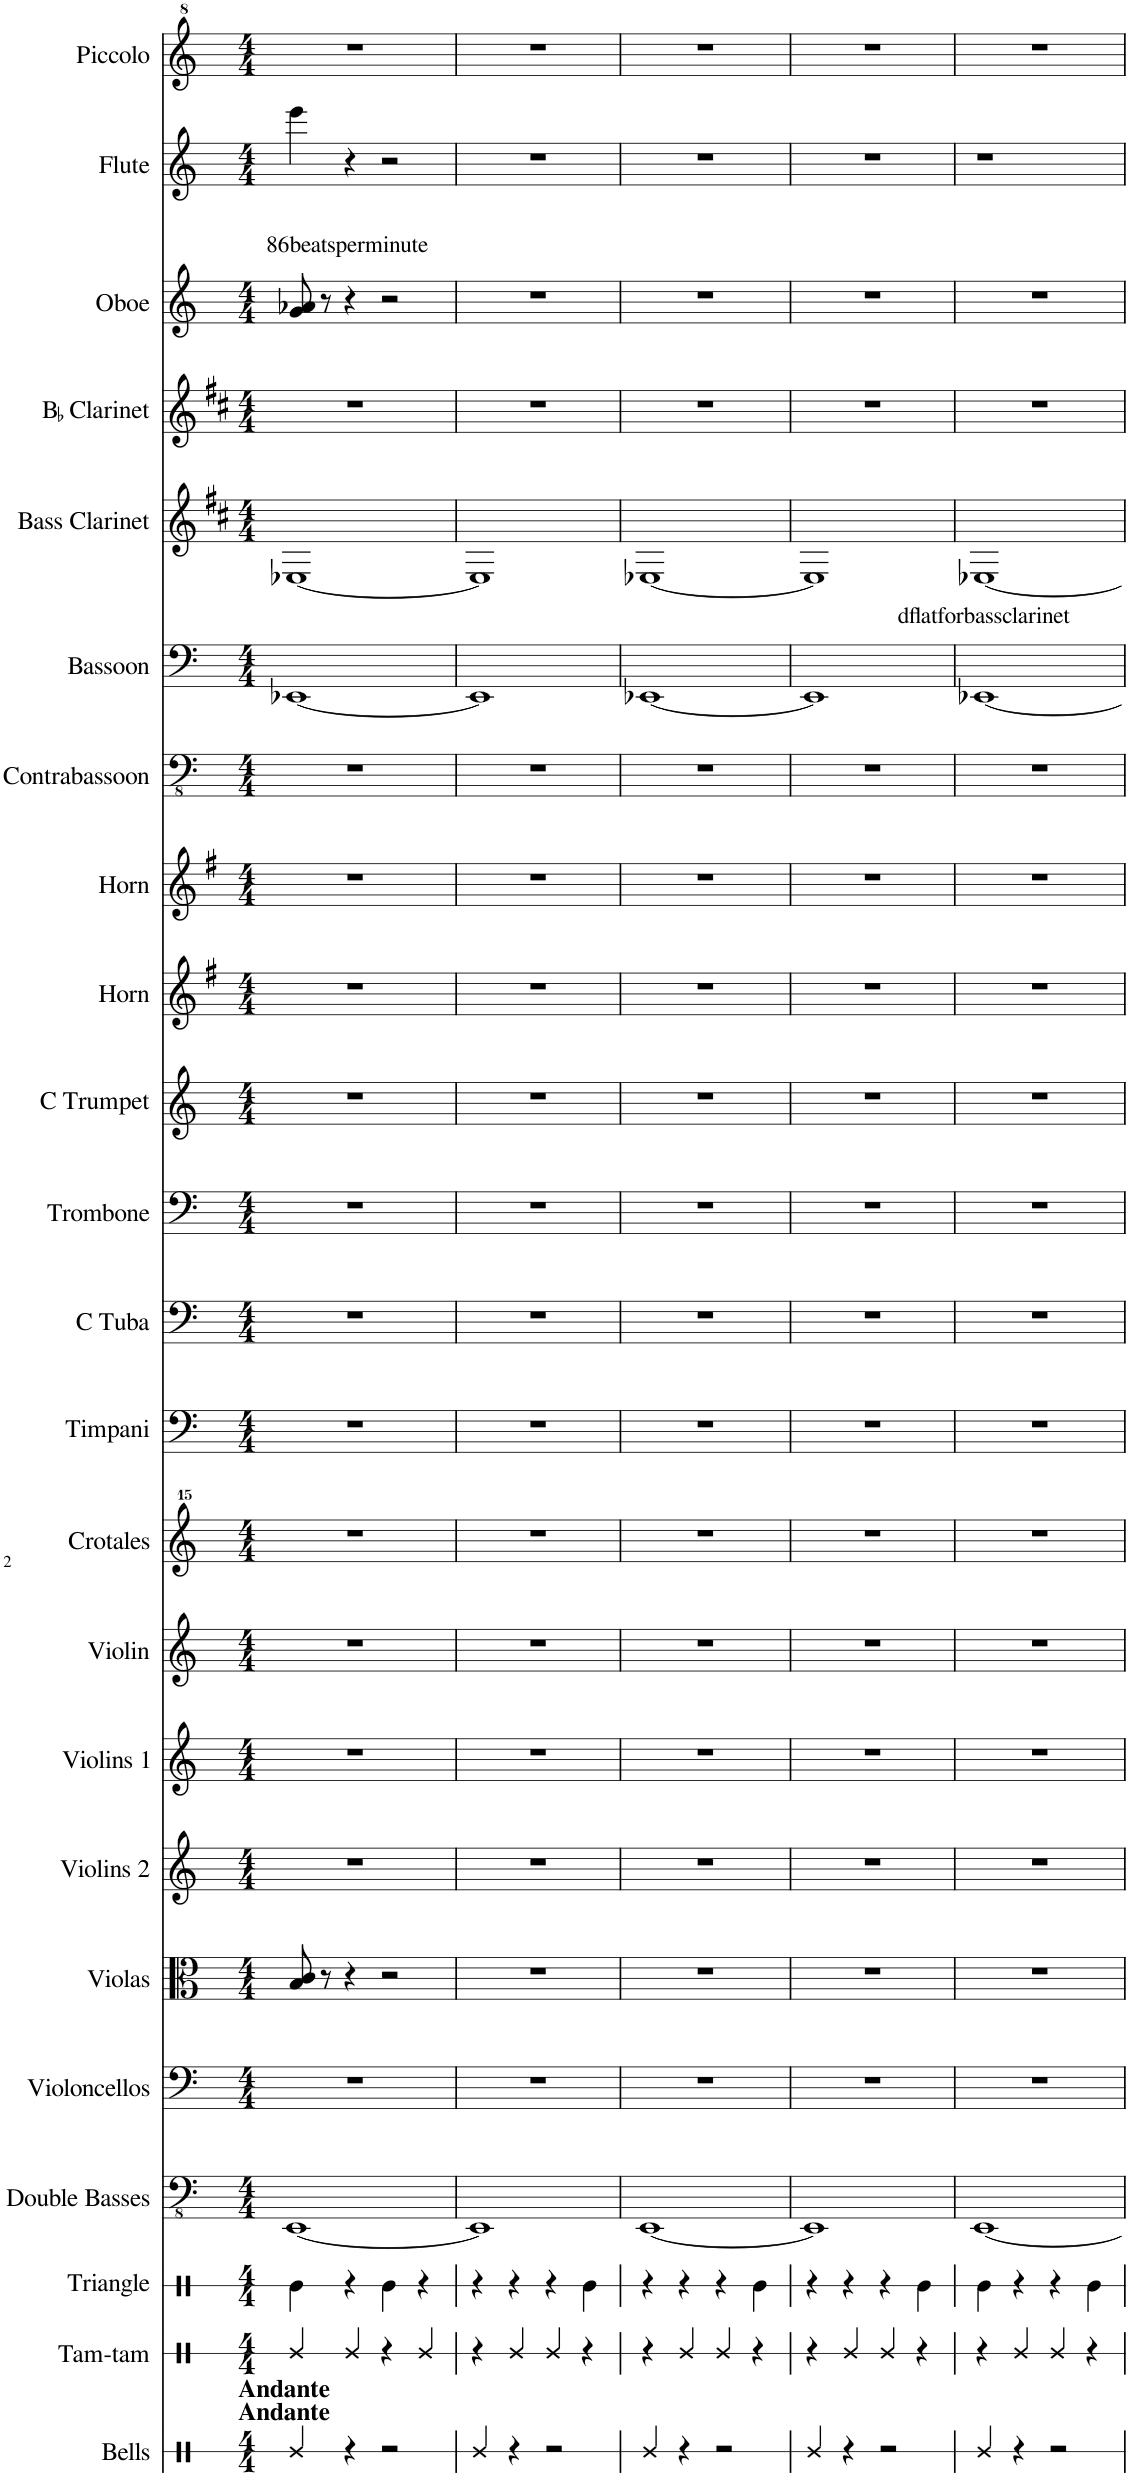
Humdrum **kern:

**kern	**kern	**kern	**kern	**kern	**kern	**kern	**kern	**kern	**kern	**kern	**kern	**kern	**kern	**kern	**kern	**kern	**kern	**kern	**text	**text	**kern	**kern	**kern	**text	**text	**kern
*part23	*part22	*part21	*part20	*part19	*part18	*part17	*part16	*part15	*part14	*part13	*part12	*part11	*part10	*part9	*part8	*part7	*part6	*part5	*part5	*part5	*part4	*part3	*part2	*part2	*part2	*part1
*staff23	*staff22	*staff21	*staff20	*staff19	*staff18	*staff17	*staff16	*staff15	*staff14	*staff13	*staff12	*staff11	*staff10	*staff9	*staff8	*staff7	*staff6	*staff5	*staff5	*staff5	*staff4	*staff3	*staff2	*staff2	*staff2	*staff1
*I"Bells	*I"Tam-tam	*I"Triangle	*I"Double Basses	*I"Violoncellos	*I"Violas	*I"Violins 2	*I"Violins 1	*I"Violin	*I"Crotales	*I"Timpani	*I"C Tuba	*I"Trombone	*I"C Trumpet	*I"Horn	*I"Horn	*I"Contrabassoon	*I"Bassoon	*I"Bass Clarinet	*	*	*I"BaccidentalFlat Clarinet	*I"Oboe	*I"Flute	*	*	*I"Piccolo
*I'Be.	*I'Tam-tam	*I'Trgl.	*I'Dbs.	*I'Vlcs.	*I'Vlas.	*I'Vlns. 2	*I'Vlns. 1	*I'Vln.	*I'Cro.	*I'Timp.	*I'C Tu.	*I'Trb.	*I'C Tpt.	*I'Hn.	*I'Hn.	*I'Cbsn.	*I'Bsn.	*I'B. Cl.	*	*	*I'BaccidentalFlat Cl.	*I'Ob.	*I'Fl.	*	*	*I'Picc.
*stria1	*stria1	*stria1	*	*	*	*	*	*	*	*	*	*	*	*	*	*	*	*	*	*	*	*	*	*	*	*
*clefX	*clefX	*clefX	*clefFv4	*clefF4	*clefC3	*clefG2	*clefG2	*clefG2	*clefG^^2	*clefF4	*clefF4	*clefF4	*clefG2	*clefG2	*clefG2	*clefFv4	*clefF4	*clefG2	*	*	*clefG2	*clefG2	*clefG2	*	*	*clefG^2
*	*	*	*	*	*	*	*	*	*	*	*	*	*	*Trd4c7	*Trd4c7	*Trd7c12	*	*Trd8c14	*	*	*Trd1c2	*	*	*	*	*Trd-7c-12
*k[]	*k[]	*k[]	*k[]	*k[]	*k[]	*k[]	*k[]	*k[]	*k[]	*k[]	*k[]	*k[]	*k[]	*k[f#]	*k[f#]	*k[]	*k[]	*k[f#c#]	*	*	*k[f#c#]	*k[]	*k[]	*	*	*k[]
*M4/4	*M4/4	*M4/4	*M4/4	*M4/4	*M4/4	*M4/4	*M4/4	*M4/4	*M4/4	*M4/4	*M4/4	*M4/4	*M4/4	*M4/4	*M4/4	*M4/4	*M4/4	*M4/4	*	*	*M4/4	*M4/4	*M4/4	*	*	*M4/4
=1	=1	=1	=1	=1	=1	=1	=1	=1	=1	=1	=1	=1	=1	=1	=1	=1	=1	=1	=1	=1	=1	=1	=1	=1	=1	=1
!LO:TX:a:B:t=Andante	!	!	!	!	!	!	!	!	!	!	!	!	!	!	!	!	!	!	!	!	!	!	!	!	!	!
!LO:TX:a:B:t=Andante	!	!	!	!	!	!	!	!	!	!	!	!	!	!	!	!	!	!	!	!	!	!	!	!	!	!
!	!	!	!	!	!	!	!	!	!	!	!	!	!	!	!	!	!	!	!	!	!	!	!	!	!LO:LY:b	!
4Re/	4Re/	4Re\	[1EEE	1r	8B/ 8c/	1r	1r	1r	1r	1r	1r	1r	1r	1r	1r	1r	[1EE-X	[1E-X	.	.	1r	8g/ 8a-X/	4eee\	.	86beatsperminute	1r
.	.	.	.	.	8r	.	.	.	.	.	.	.	.	.	.	.	.	.	.	.	.	8r	.	.	.	.
4r	4Re/	4r	.	.	4r	.	.	.	.	.	.	.	.	.	.	.	.	.	.	.	.	4r	4r	.	.	.
2r	4r	4Re\	.	.	2r	.	.	.	.	.	.	.	.	.	.	.	.	.	.	.	.	2r	2r	.	.	.
.	4Re/	4r	.	.	.	.	.	.	.	.	.	.	.	.	.	.	.	.	.	.	.	.	.	.	.	.
=2	=2	=2	=2	=2	=2	=2	=2	=2	=2	=2	=2	=2	=2	=2	=2	=2	=2	=2	=2	=2	=2	=2	=2	=2	=2	=2
4Re/	4r	4r	1EEE]	1r	1r	1r	1r	1r	1r	1r	1r	1r	1r	1r	1r	1r	1EE-]	1E-]	.	.	1r	1r	1r	.	.	1r
4r	4Re/	4r	.	.	.	.	.	.	.	.	.	.	.	.	.	.	.	.	.	.	.	.	.	.	.	.
2r	4Re/	4r	.	.	.	.	.	.	.	.	.	.	.	.	.	.	.	.	.	.	.	.	.	.	.	.
.	4r	4Re\	.	.	.	.	.	.	.	.	.	.	.	.	.	.	.	.	.	.	.	.	.	.	.	.
=3	=3	=3	=3	=3	=3	=3	=3	=3	=3	=3	=3	=3	=3	=3	=3	=3	=3	=3	=3	=3	=3	=3	=3	=3	=3	=3
4Re/	4r	4r	[1EEE	1r	1r	1r	1r	1r	1r	1r	1r	1r	1r	1r	1r	1r	[1EE-X	[1E-X	.	.	1r	1r	1r	.	.	1r
4r	4Re/	4r	.	.	.	.	.	.	.	.	.	.	.	.	.	.	.	.	.	.	.	.	.	.	.	.
2r	4Re/	4r	.	.	.	.	.	.	.	.	.	.	.	.	.	.	.	.	.	.	.	.	.	.	.	.
.	4r	4Re\	.	.	.	.	.	.	.	.	.	.	.	.	.	.	.	.	.	.	.	.	.	.	.	.
=4	=4	=4	=4	=4	=4	=4	=4	=4	=4	=4	=4	=4	=4	=4	=4	=4	=4	=4	=4	=4	=4	=4	=4	=4	=4	=4
4Re/	4r	4r	1EEE]	1r	1r	1r	1r	1r	1r	1r	1r	1r	1r	1r	1r	1r	1EE-]	1E-]	.	.	1r	1r	1r	.	.	1r
4r	4Re/	4r	.	.	.	.	.	.	.	.	.	.	.	.	.	.	.	.	.	.	.	.	.	.	.	.
2r	4Re/	4r	.	.	.	.	.	.	.	.	.	.	.	.	.	.	.	.	.	.	.	.	.	.	.	.
.	4r	4Re\	.	.	.	.	.	.	.	.	.	.	.	.	.	.	.	.	.	.	.	.	.	.	.	.
=5	=5	=5	=5	=5	=5	=5	=5	=5	=5	=5	=5	=5	=5	=5	=5	=5	=5	=5	=5	=5	=5	=5	=5	=5	=5	=5
!	!	!	!	!	!	!	!	!	!	!	!	!	!	!	!	!	!	!	!	!LO:LY:b	!	!	!	!	!	!
4Re/	4r	4Re\	[1EEE	1r	1r	1r	1r	1r	1r	1r	1r	1r	1r	1r	1r	1r	[1EE-X	[1E-X	.	dflatforbassclarinet	1r	1r	1r	.	.	1r
4r	4Re/	4r	.	.	.	.	.	.	.	.	.	.	.	.	.	.	.	.	.	.	.	.	.	.	.	.
2r	4Re/	4r	.	.	.	.	.	.	.	.	.	.	.	.	.	.	.	.	.	.	.	.	.	.	.	.
.	4r	4Re\	.	.	.	.	.	.	.	.	.	.	.	.	.	.	.	.	.	.	.	.	.	.	.	.
=	=	=	=	=	=	=	=	=	=	=	=	=	=	=	=	=	=	=	=	=	=	=	=	=	=	=
*-	*-	*-	*-	*-	*-	*-	*-	*-	*-	*-	*-	*-	*-	*-	*-	*-	*-	*-	*-	*-	*-	*-	*-	*-	*-	*-
